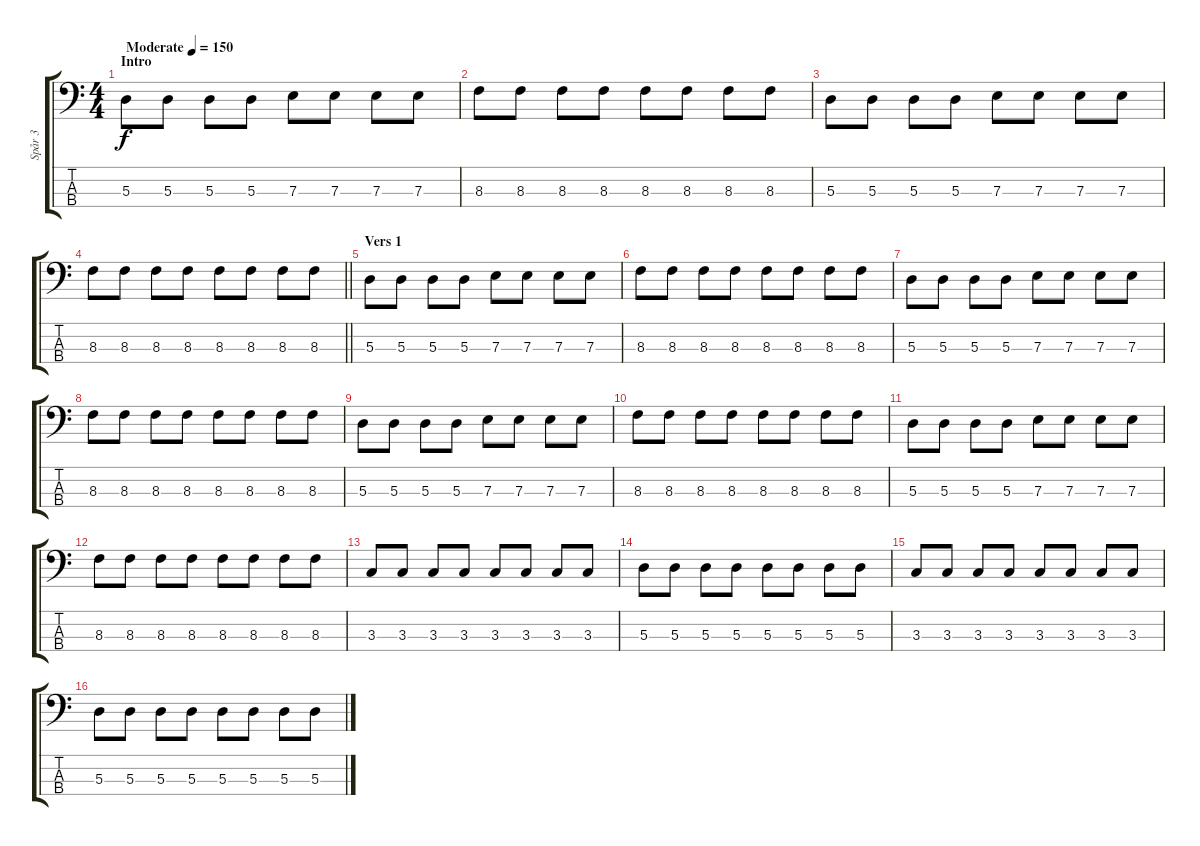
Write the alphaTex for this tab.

\track ("Spår 3" "Spår 3") {instrument electricbassfinger}
\staff {score tabs}
\tuning (G2 D2 A1 E1) {hide}
\ts (4 4)
\section ("" "Intro")
\tempo (150 "Moderate")
\clef f4
\ks c
5.3.8{dy f instrument electricbassfinger} 5.3.8 5.3.8 5.3.8 7.3.8 7.3.8 7.3.8 7.3.8 |
8.3.8 8.3.8 8.3.8 8.3.8 8.3.8 8.3.8 8.3.8 8.3.8 |
5.3.8 5.3.8 5.3.8 5.3.8 7.3.8 7.3.8 7.3.8 7.3.8 |
\barLineRight lightlight
8.3.8 8.3.8 8.3.8 8.3.8 8.3.8 8.3.8 8.3.8 8.3.8 |
\section ("" "Vers 1")
5.3.8 5.3.8 5.3.8 5.3.8 7.3.8 7.3.8 7.3.8 7.3.8 |
8.3.8 8.3.8 8.3.8 8.3.8 8.3.8 8.3.8 8.3.8 8.3.8 |
5.3.8 5.3.8 5.3.8 5.3.8 7.3.8 7.3.8 7.3.8 7.3.8 |
8.3.8 8.3.8 8.3.8 8.3.8 8.3.8 8.3.8 8.3.8 8.3.8 |
5.3.8 5.3.8 5.3.8 5.3.8 7.3.8 7.3.8 7.3.8 7.3.8 |
8.3.8 8.3.8 8.3.8 8.3.8 8.3.8 8.3.8 8.3.8 8.3.8 |
5.3.8 5.3.8 5.3.8 5.3.8 7.3.8 7.3.8 7.3.8 7.3.8 |
8.3.8 8.3.8 8.3.8 8.3.8 8.3.8 8.3.8 8.3.8 8.3.8 |
3.3.8 3.3.8 3.3.8 3.3.8 3.3.8 3.3.8 3.3.8 3.3.8 |
5.3.8 5.3.8 5.3.8 5.3.8 5.3.8 5.3.8 5.3.8 5.3.8 |
3.3.8 3.3.8 3.3.8 3.3.8 3.3.8 3.3.8 3.3.8 3.3.8 |
5.3.8 5.3.8 5.3.8 5.3.8 5.3.8 5.3.8 5.3.8 5.3.8
